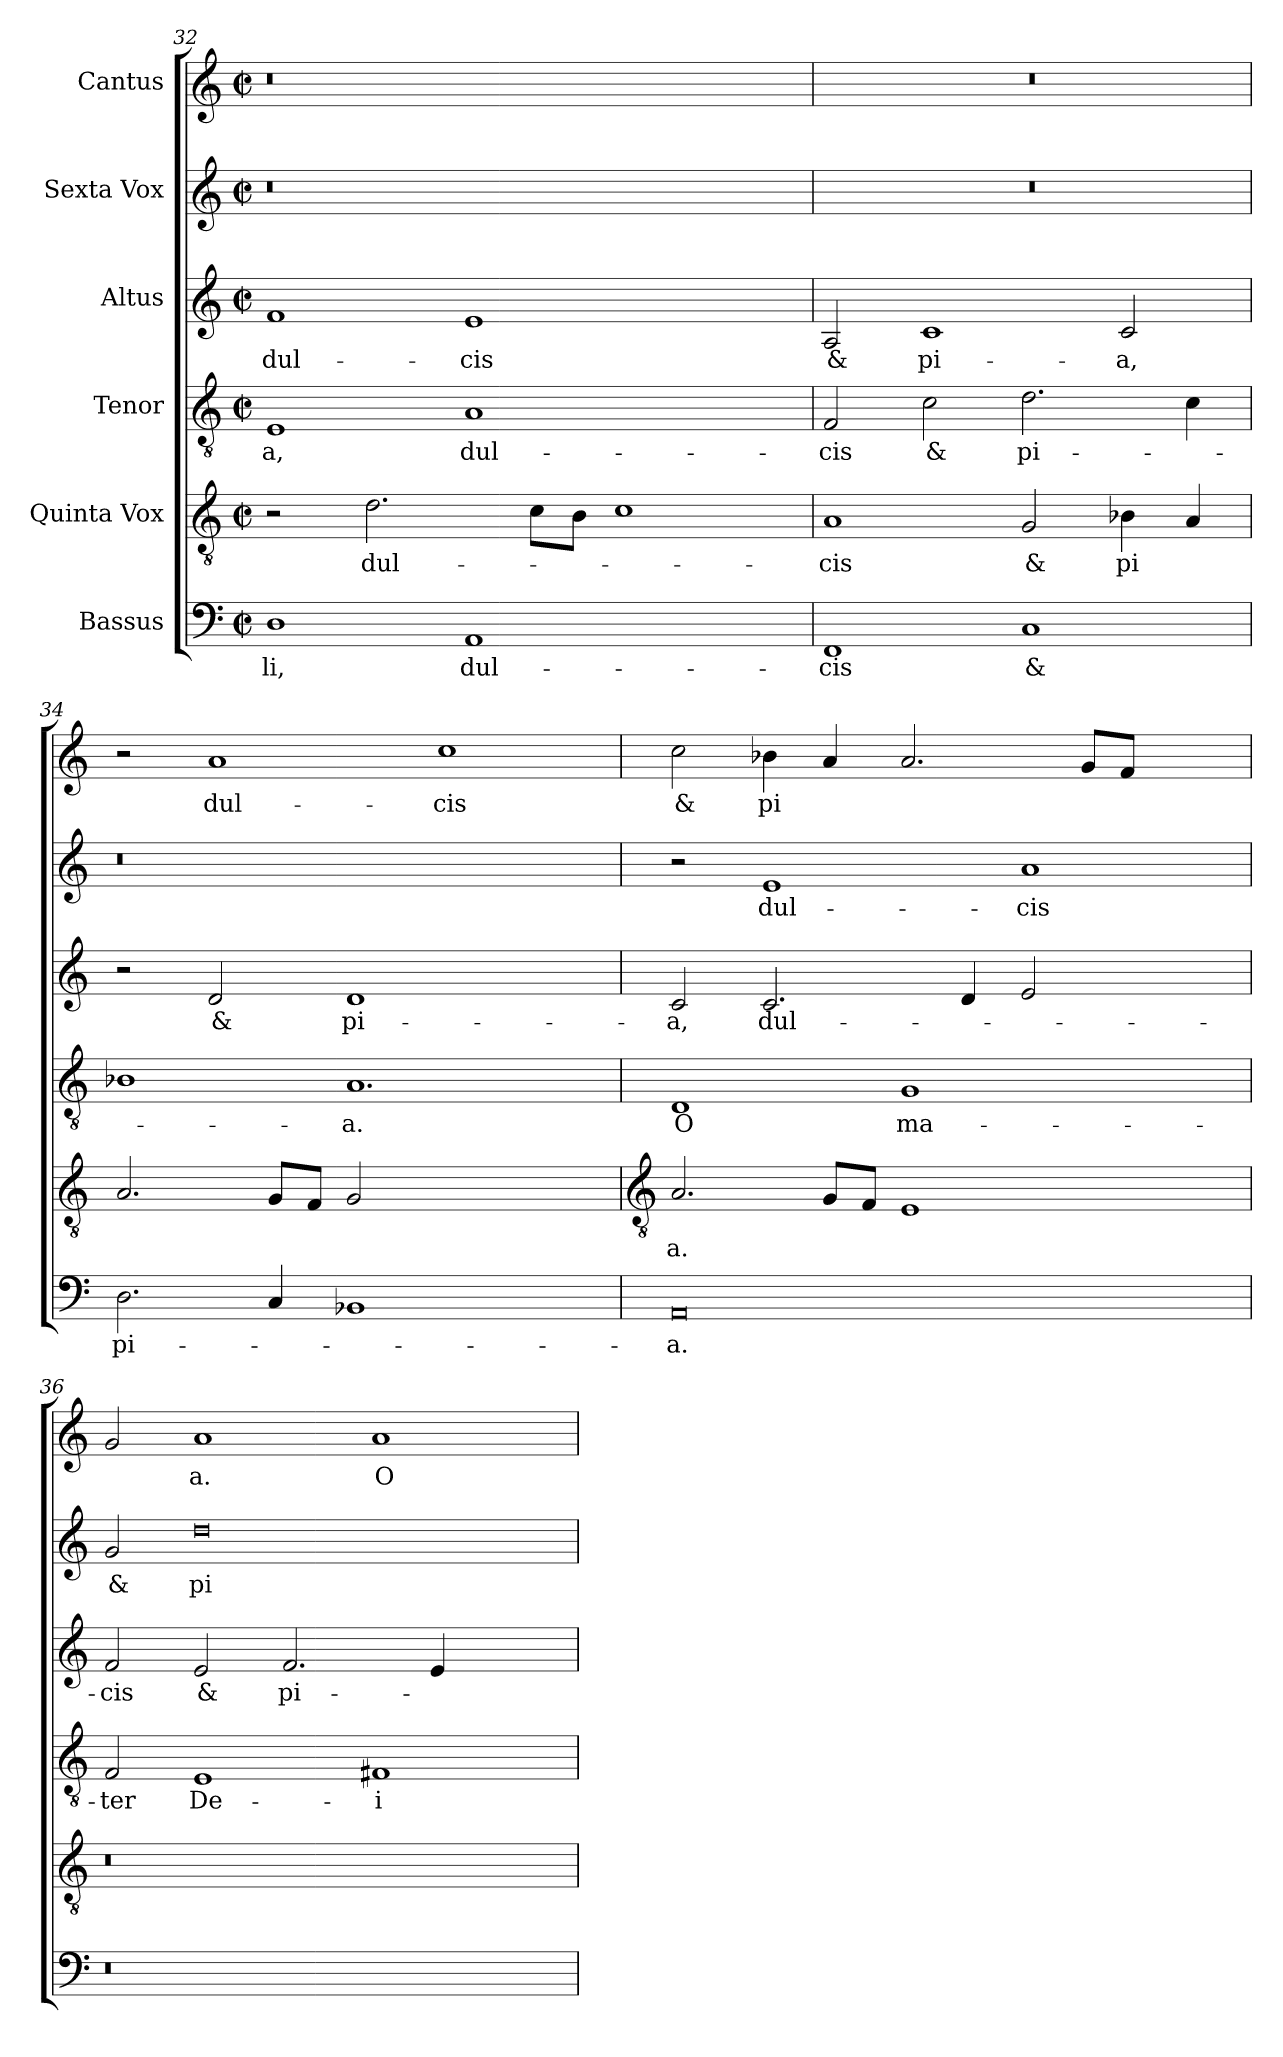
**kern	**text	**kern	**text	**kern	**text	**kern	**text	**kern	**text	**kern	**text
*part6	*part6	*part5	*part5	*part4	*part4	*part3	*part3	*part2	*part2	*part1	*part1
*staff6	*staff6	*staff5	*staff5	*staff4	*staff4	*staff3	*staff3	*staff2	*staff2	*staff1	*staff1
*I"Bassus	*	*I"Quinta Vox	*	*I"Tenor	*	*I"Altus	*	*I"Sexta Vox	*	*I"Cantus	*
!!LO:LB:g=z
*clefF4	*	*clefGv2	*	*clefGv2	*	*clefG2	*	*clefG2	*	*clefG2	*
*k[]	*	*k[]	*	*k[]	*	*k[]	*	*k[]	*	*k[]	*
*C:	*	*C:	*	*C:	*	*C:	*	*C:	*	*C:	*
*M4/2	*	*M4/2	*	*M4/2	*	*M4/2	*	*M4/2	*	*M4/2	*
*met(c|)	*	*met(c|)	*	*met(c|)	*	*met(c|)	*	*met(c|)	*	*met(c|)	*
=32A	=32A	=32A	=32A	=32A	=32A	=32A	=32A	=32A	=32A	=32A	=32A
!	!LO:LY:b	!	!	!	!LO:LY:b	!	!LO:LY:b	!	!	!	!
1D	-li,	2r	.	1E	-a,	1f	dul-	0r	.	0r	.
!	!	!	!LO:LY:b	!	!	!	!	!	!	!	!
.	.	2.d	dul-	.	.	.	.	.	.	.	.
!	!LO:LY:b	!	!	!	!LO:LY:b	!	!LO:LY:b	!	!	!	!
1AA	dul-	.	.	1A	dul-	1e	-cis	.	.	.	.
.	.	8cL	.	.	.	.	.	.	.	.	.
.	.	8BJ	.	.	.	.	.	.	.	.	.
.	.	1c	.	.	.	.	.	.	.	.	.
2ryy	.	.	.	2ryy	.	2ryy	.	2ryy	.	2ryy	.
=33A	=33A	=33A	=33A	=33A	=33A	=33A	=33A	=33A	=33A	=33A	=33A
!	!LO:LY:b	!	!LO:LY:b	!	!LO:LY:b	!	!LO:LY:b	!	!	!	!
1FF	-cis	1A	-cis	2F	-cis	2A	&	0r	.	0r	.
!	!	!	!	!	!LO:LY:b	!	!LO:LY:b	!	!	!	!
.	.	.	.	2c	&	1c	pi-	.	.	.	.
!	!LO:LY:b	!	!LO:LY:b	!	!LO:LY:b	!	!	!	!	!	!
1C	&	2G	&	2.d	pi-	.	.	.	.	.	.
!	!	!	!LO:LY:b	!	!	!	!LO:LY:b	!	!	!	!
.	.	4B-X	pi	.	.	2c	-a,	.	.	.	.
.	.	4A	.	4c	.	.	.	.	.	.	.
!!LO:LB:g=z
=34	=34	=34	=34	=34	=34	=34	=34	=34	=34	=34	=34
!	!LO:LY:b	!	!	!	!	!	!	!	!	!	!
2.D	pi-	2.A	.	1B-X	.	2r	.	0r	.	2r	.
!	!	!	!	!	!	!	!LO:LY:b	!	!	!	!LO:LY:b
.	.	.	.	.	.	2d	&	.	.	1a	dul-
4C	.	8GL	.	.	.	.	.	.	.	.	.
.	.	8FJ	.	.	.	.	.	.	.	.	.
!	!	!	!	!	!LO:LY:b	!	!LO:LY:b	!	!	!	!
1BB-X	.	2G	.	1.A	-a.	1d	pi-	.	.	.	.
!	!	!	!	!	!	!	!	!	!	!	!LO:LY:b
.	.	1ryy	.	.	.	.	.	.	.	1cc	-cis
2ryy	.	.	.	.	.	2ryy	.	2ryy	.	.	.
!!LO:LB:g=z
=35	=35	=35	=35	=35	=35	=35	=35	=35	=35	=35	=35
*	*	*clefGv2	*	*	*	*	*	*	*	*	*
!	!LO:LY:b	!	!LO:LY:b	!	!LO:LY:b	!	!LO:LY:b	!	!	!	!LO:LY:b
0AA	-a.	2.A	a.	1D	O	2c	-a,	2r	.	2cc	&
!	!	!	!	!	!	!	!LO:LY:b	!	!LO:LY:b	!	!LO:LY:b
.	.	.	.	.	.	2.c	dul-	1e	dul-	4b-X	pi
.	.	8GL	.	.	.	.	.	.	.	4a	.
.	.	8FJ	.	.	.	.	.	.	.	.	.
!	!	!	!	!	!LO:LY:b	!	!	!	!	!	!
.	.	1E	.	1G	ma-	.	.	.	.	2.a	.
.	.	.	.	.	.	4d	.	.	.	.	.
!	!	!	!	!	!	!	!	!	!LO:LY:b	!	!
.	.	.	.	.	.	2e	.	1a	-cis	.	.
.	.	.	.	.	.	.	.	.	.	8gL	.
.	.	.	.	.	.	.	.	.	.	8fJ	.
2ryy	.	2ryy	.	2ryy	.	2ryy	.	.	.	2ryy	.
=36	=36	=36	=36	=36	=36	=36	=36	=36	=36	=36	=36
!	!	!	!	!	!LO:LY:b	!	!LO:LY:b	!	!LO:LY:b	!	!
0r	.	0r	.	2F	-ter	2f	-cis	2g	&	2g	.
!	!	!	!	!	!LO:LY:b	!	!LO:LY:b	!	!LO:LY:b	!	!LO:LY:b
.	.	.	.	1E	De-	2e	&	0dd	pi-	1a	a.
!	!	!	!	!	!	!	!LO:LY:b	!	!	!	!
.	.	.	.	.	.	2.f	pi-	.	.	.	.
!	!	!	!	!	!LO:LY:b	!	!	!	!	!	!LO:LY:b
.	.	.	.	1F#X	-i	.	.	.	.	1a	O
.	.	.	.	.	.	4e	.	.	.	.	.
2ryy	.	2ryy	.	.	.	2ryy	.	.	.	.	.
=	=	=	=	=	=	=	=	=	=	=	=
*-	*-	*-	*-	*-	*-	*-	*-	*-	*-	*-	*-
